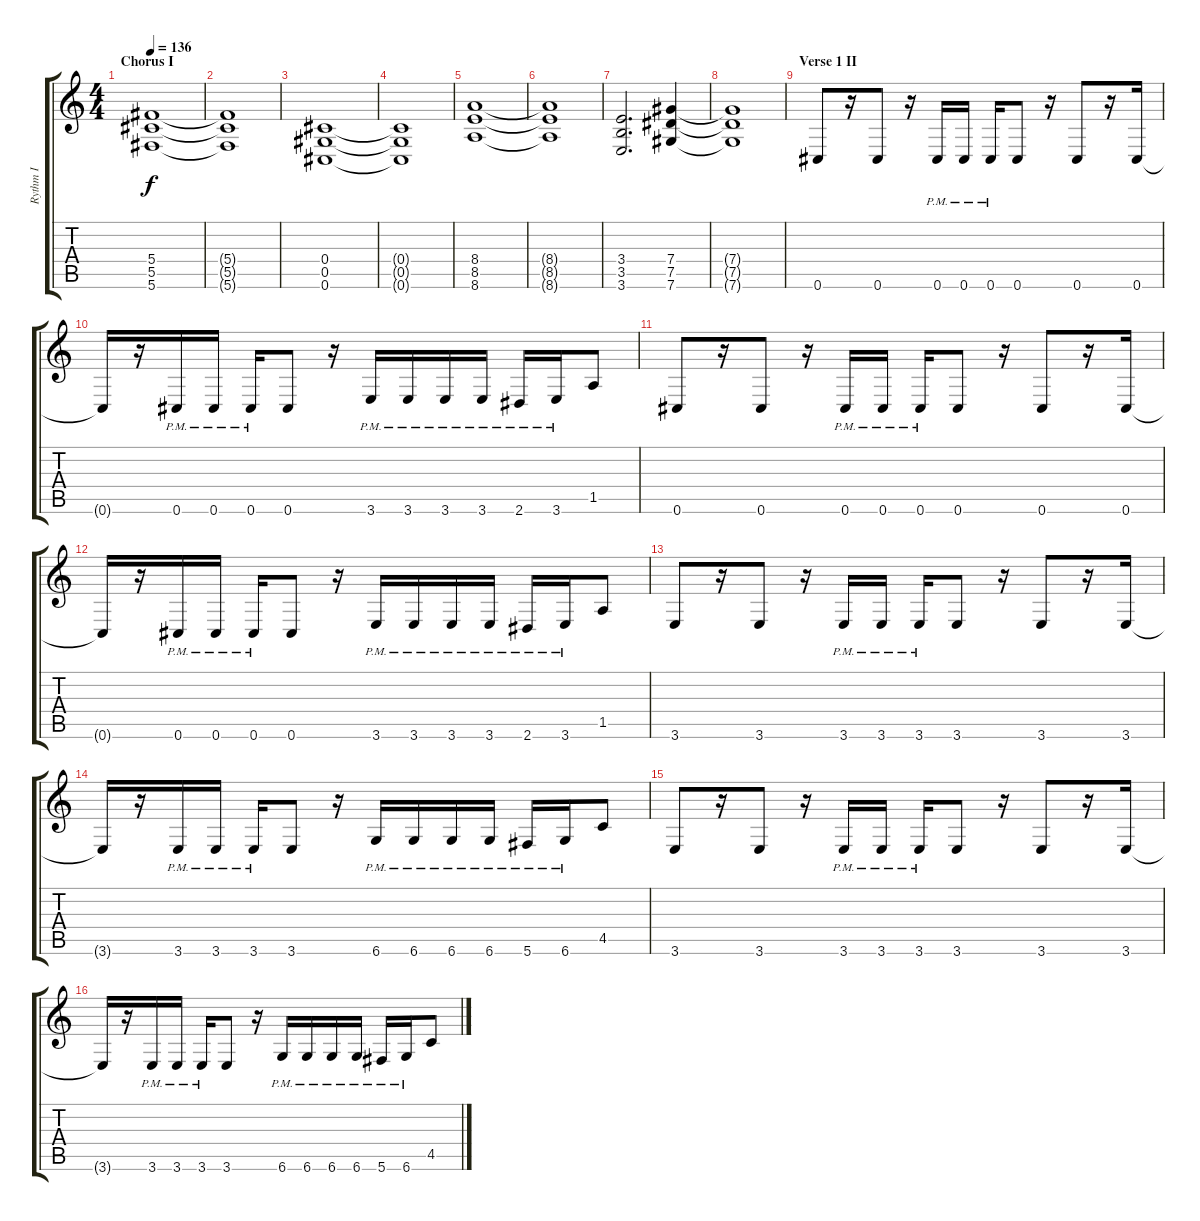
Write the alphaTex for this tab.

\track ("Rythm I" "Rythm I") {instrument distortionguitar}
\staff {score tabs}
\tuning (Eb4 Bb3 Gb3 Db3 Ab2 Db2) {hide}
\ts (4 4)
\section ("" "Chorus I")
\tempo 136
\clef g2
\ks c
(5.4 5.5 5.6).1{dy f} |
(5.4{t} 5.5{t} 5.6{t}).1 |
(0.4 0.5 0.6).1 |
(0.4{t} 0.5{t} 0.6{t}).1 |
(8.4 8.5 8.6).1 |
(8.4{t} 8.5{t} 8.6{t}).1 |
(3.4 3.5 3.6).2{d} (7.4 7.5 7.6).4 |
(7.4{t} 7.5{t} 7.6{t}).1 |
\section ("" "Verse 1 II")
0.6.8 r.16 0.6.8 r.16 0.6{pm}.16 0.6{pm}.16 0.6{pm}.16 0.6.8 r.16 0.6.8 r.16 0.6.16 |
0.6{t}.16 r.16 0.6{pm}.16 0.6{pm}.16 0.6{pm}.16 0.6.8 r.16 3.6{pm}.16 3.6{pm}.16 3.6{pm}.16 3.6{pm}.16 2.6{pm}.16 3.6{pm}.16 1.5.8 |
0.6.8 r.16 0.6.8 r.16 0.6{pm}.16 0.6{pm}.16 0.6{pm}.16 0.6.8 r.16 0.6.8 r.16 0.6.16 |
0.6{t}.16 r.16 0.6{pm}.16 0.6{pm}.16 0.6{pm}.16 0.6.8 r.16 3.6{pm}.16 3.6{pm}.16 3.6{pm}.16 3.6{pm}.16 2.6{pm}.16 3.6{pm}.16 1.5.8 |
3.6.8 r.16 3.6.8 r.16 3.6{pm}.16 3.6{pm}.16 3.6{pm}.16 3.6.8 r.16 3.6.8 r.16 3.6.16 |
3.6{t}.16 r.16 3.6{pm}.16 3.6{pm}.16 3.6{pm}.16 3.6.8 r.16 6.6{pm}.16 6.6{pm}.16 6.6{pm}.16 6.6{pm}.16 5.6{pm}.16 6.6{pm}.16 4.5.8 |
3.6.8 r.16 3.6.8 r.16 3.6{pm}.16 3.6{pm}.16 3.6{pm}.16 3.6.8 r.16 3.6.8 r.16 3.6.16 |
3.6{t}.16 r.16 3.6{pm}.16 3.6{pm}.16 3.6{pm}.16 3.6.8 r.16 6.6{pm}.16 6.6{pm}.16 6.6{pm}.16 6.6{pm}.16 5.6{pm}.16 6.6{pm}.16 4.5.8
